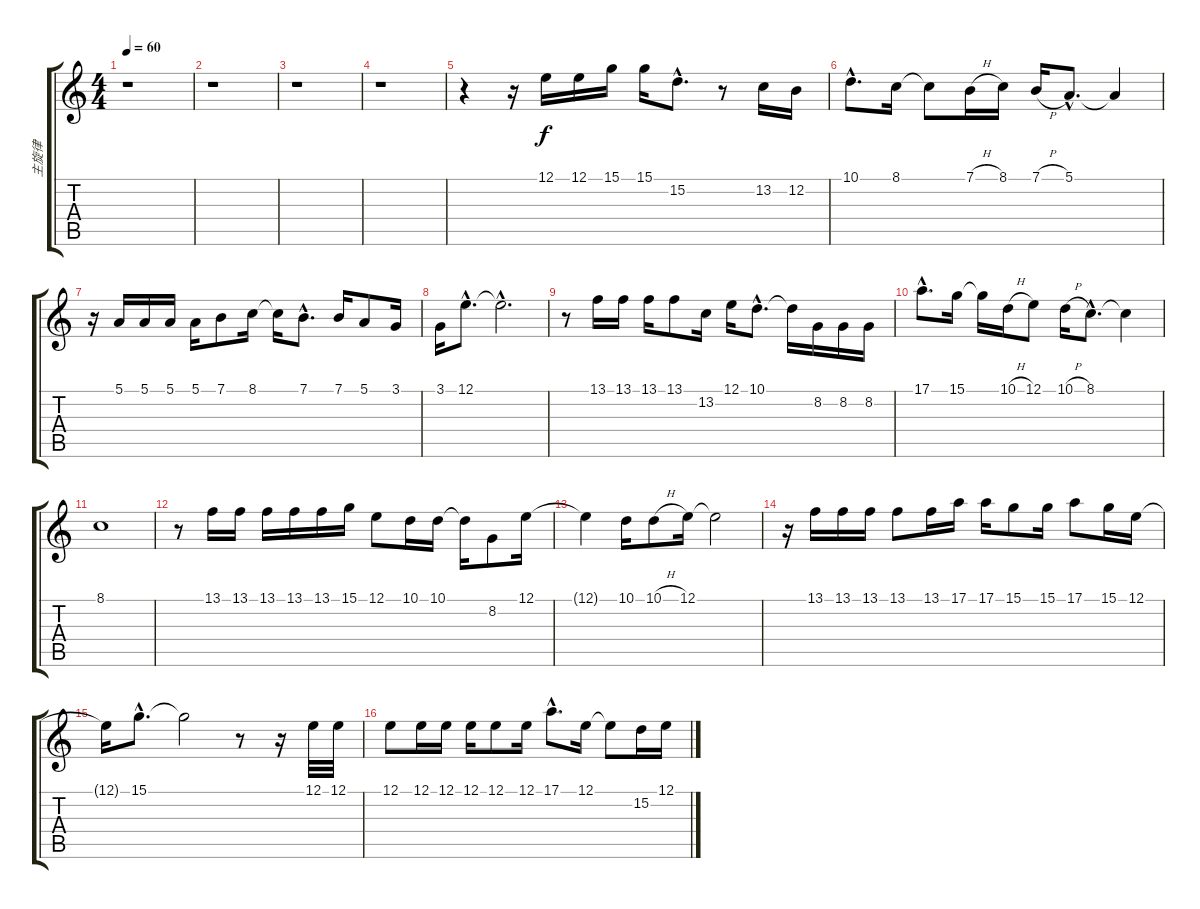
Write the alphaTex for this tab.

\track ("主旋律" "主旋律") {instrument harmonica}
\staff {score tabs}
\tuning (E4 B3 G3 D3 A2 E2) {hide}
\ts (4 4)
\tempo 60
\clef g2
\ks c
r.1{dy f instrument harmonica} |
r.1 |
r.1 |
r.1 |
r.4 r.16 12.1.16 12.1.16 15.1.16 15.1.16 15.2{hac}.8{d} r.8 13.2.16 12.2.16 |
10.1{hac}.8{d} 8.1.16 8.1{t}.8 7.1{h}.16 8.1.16 7.1{h}.16 5.1{hac}.8{d} 5.1{t}.4 |
r.16 5.1.16 5.1.16 5.1.16 5.1.16 7.1.8 8.1.16 8.1{t}.16 7.1{hac}.8{d} 7.1.16 5.1.8 3.1.16 |
3.1.16 12.1{hac}.8{d} 12.1{hac t}.2{d} |
r.8 13.1.16 13.1.16 13.1.16 13.1.8 13.2.16 12.1.16 10.1{hac}.8{d} 10.1{t}.16 8.2.16 8.2.16 8.2.16 |
17.1{hac}.8{d} 15.1.16 15.1{t}.16 10.1{h}.16 12.1.8 10.1{h}.16 8.1{hac}.8{d} 8.1{t}.4 |
8.1.1 |
r.8 13.1.16 13.1.16 13.1.16 13.1.16 13.1.16 15.1.16 12.1.8 10.1.16 10.1.16 10.1{t}.16 8.2.8 12.1.16 |
12.1{t}.4 10.1.16 10.1{h}.8 12.1.16 12.1{t}.2 |
r.16 13.1.16 13.1.16 13.1.16 13.1.8 13.1.16 17.1.16 17.1.16 15.1.8 15.1.16 17.1.8 15.1.16 12.1.16 |
12.1{t}.16 15.1{hac}.8{d} 15.1{t}.2 r.8 r.16 12.1.32 12.1.32 |
12.1.8 12.1.16 12.1.16 12.1.16 12.1.8 12.1.16 17.1{hac}.8{d} 12.1.16 12.1{t}.8 15.2.16 12.1.16
